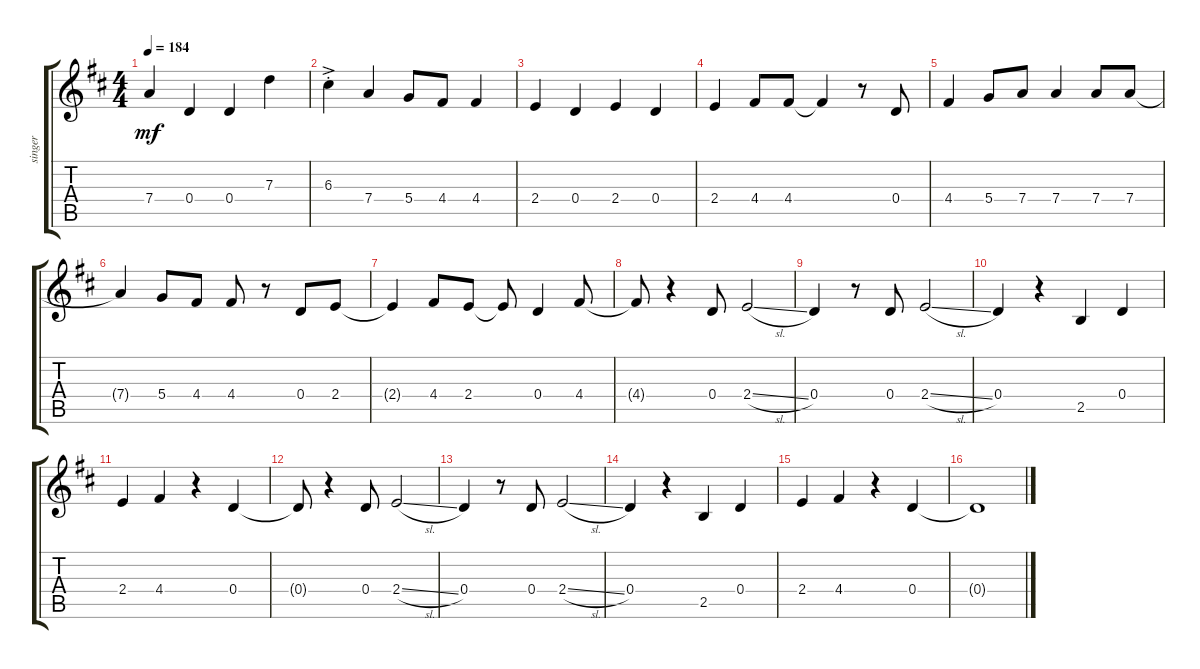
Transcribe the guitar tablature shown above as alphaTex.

\track ("singer" "singer") {instrument acousticguitarsteel}
\staff {score tabs}
\tuning (E4 B3 G3 D3 A2 E2) {hide}
\ts (4 4)
\tempo 184
\clef g2
\ks d
7.4.4{dy mf} 0.4.4 0.4.4 7.3.4 |
6.3{ac st}.4 7.4.4 5.4.8 4.4.8 4.4.4 |
2.4.4 0.4.4 2.4.4 0.4.4 |
2.4.4 4.4.8 4.4.8 4.4{t}.4 r.8 0.4.8 |
4.4.4 5.4.8 7.4.8 7.4.4 7.4.8 7.4.8 |
7.4{t}.4 5.4.8 4.4.8 4.4.8 r.8 0.4.8 2.4.8 |
2.4{t}.4 4.4.8 2.4.8 2.4{t}.8 0.4.4 4.4.8 |
4.4{t}.8 r.4 0.4.8 2.4{sl}.2 |
0.4.4 r.8 0.4.8 2.4{sl}.2 |
0.4.4 r.4 2.5.4 0.4.4 |
2.4.4 4.4.4 r.4 0.4.4 |
0.4{t}.8 r.4 0.4.8 2.4{sl}.2 |
0.4.4 r.8 0.4.8 2.4{sl}.2 |
0.4.4 r.4 2.5.4 0.4.4 |
2.4.4 4.4.4 r.4 0.4.4 |
0.4{t}.1
